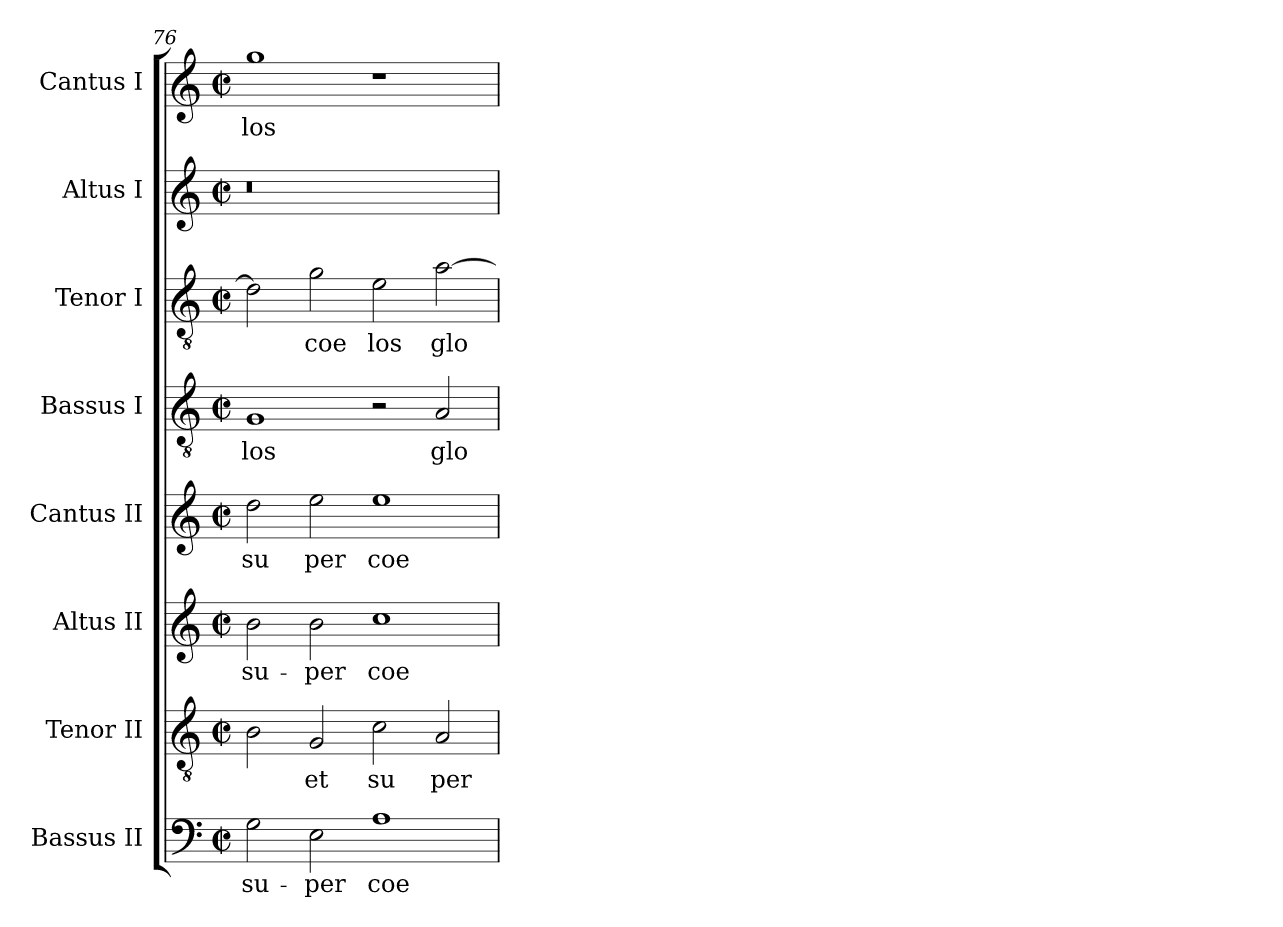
**kern	**text	**kern	**text	**kern	**text	**kern	**text	**kern	**text	**kern	**text	**kern	**kern	**text
*part8	*part8	*part7	*part7	*part6	*part6	*part5	*part5	*part4	*part4	*part3	*part3	*part2	*part1	*part1
*staff8	*staff8	*staff7	*staff7	*staff6	*staff6	*staff5	*staff5	*staff4	*staff4	*staff3	*staff3	*staff2	*staff1	*staff1
*I"Bassus II	*	*I"Tenor II	*	*I"Altus II	*	*I"Cantus II	*	*I"Bassus I	*	*I"Tenor I	*	*I"Altus I	*I"Cantus I	*
*clefF4	*	*clefGv2	*	*clefG2	*	*clefG2	*	*clefGv2	*	*clefGv2	*	*clefG2	*clefG2	*
*	*	*	*	*k[]	*	*	*	*k[]	*	*	*	*k[]	*	*
*	*	*	*	*C:	*	*	*	*C:	*	*	*	*C:	*	*
*M2/2	*	*M2/2	*	*M2/2	*	*M2/2	*	*M2/2	*	*M2/2	*	*M2/2	*M2/2	*
*met(c|)	*	*met(c|)	*	*met(c|)	*	*met(c|)	*	*met(c|)	*	*met(c|)	*	*met(c|)	*met(c|)	*
=76	=76	=76	=76	=76	=76	=76	=76	=76	=76	=76	=76	=76	=76	=76
!	!LO:LY:b:cj	!	!	!	!LO:LY:b:cj	!	!LO:LY:b:cj	!	!LO:LY:b:cj	!	!	!	!	!LO:LY:b:cj
2G\	su-	2B\	.	2b\	su-	2dd\	su	1G	-los	2d\]	.	0r	1gg	los
!	!LO:LY:b:cj	!	!LO:LY:b:cj	!	!LO:LY:b:cj	!	!LO:LY:b:cj	!	!	!	!LO:LY:b:cj	!	!	!
2E\	-per	2G/	et	2b\	-per	2ee\	per	.	.	2g\	coe	.	.	.
!	!LO:LY:b:cj	!	!LO:LY:b:cj	!	!LO:LY:b:cj	!	!LO:LY:b:cj	!	!	!	!LO:LY:b:cj	!	!	!
1A	coe-	2c\	su	1cc	coe-	1ee	coe	2r	.	2e\	los	.	1r	.
!	!	!	!LO:LY:b:cj	!	!	!	!	!	!LO:LY:b:cj	!	!LO:LY:b	!	!	!
.	.	2A/	per	.	.	.	.	2A/	glo-	[>2a\	glo-	.	.	.
=	=	=	=	=	=	=	=	=	=	=	=	=	=	=
*-	*-	*-	*-	*-	*-	*-	*-	*-	*-	*-	*-	*-	*-	*-
